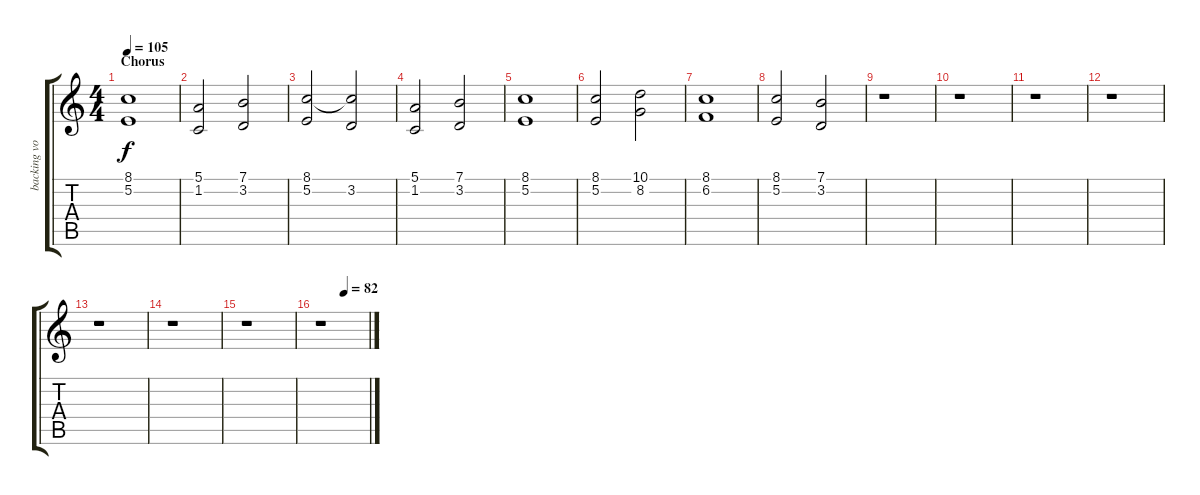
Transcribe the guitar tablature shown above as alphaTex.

\track ("backing vocals" "backing vo") {instrument choiraahs}
\staff {score tabs}
\tuning (E4 B3 G3 D3 A2 E2) {hide}
\ts (4 4)
\section ("" "Chorus")
\tempo 105
\clef g2
\ks c
(8.1 5.2).1{dy f} |
(5.1 1.2).2 (7.1 3.2).2 |
(8.1 5.2).2 (8.1{t} 3.2).2 |
(5.1 1.2).2 (7.1 3.2).2 |
(8.1 5.2).1 |
(8.1 5.2).2 (10.1 8.2).2 |
(8.1 6.2).1 |
(8.1 5.2).2 (7.1 3.2).2 |
\section ("" "")
r.1 |
r.1 |
r.1 |
r.1 |
r.1 |
r.1 |
r.1 |
\tempo (82 0.5)
r.1
